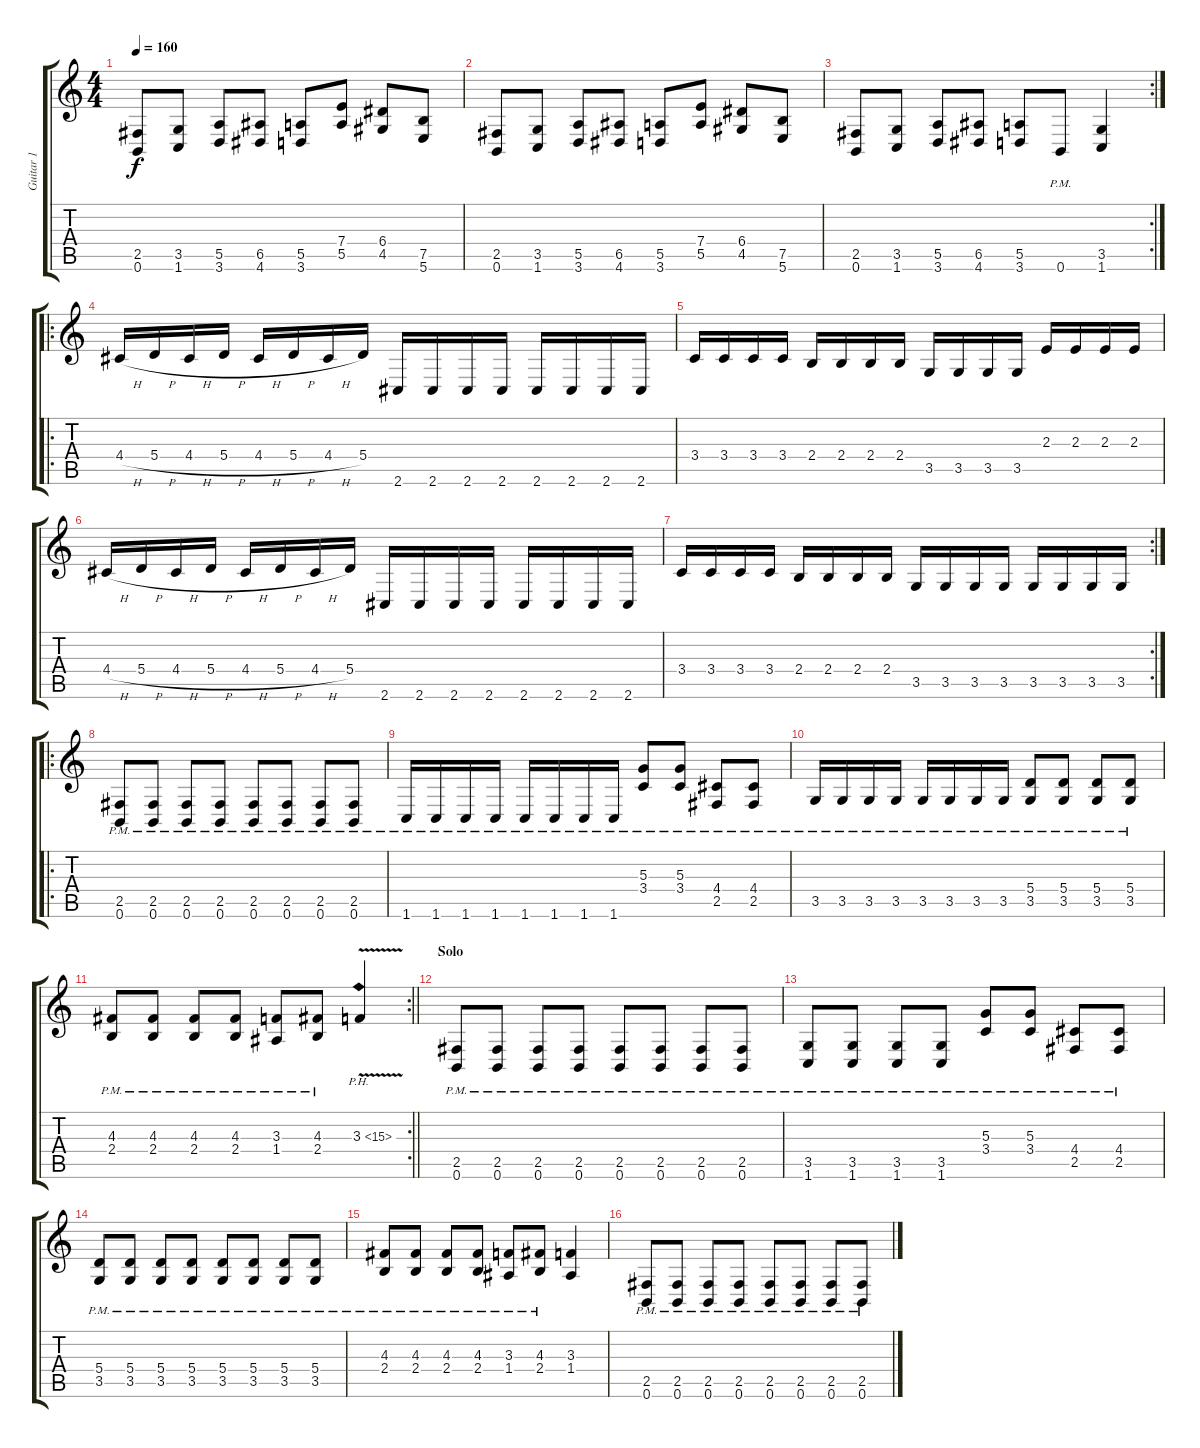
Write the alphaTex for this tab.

\track ("Guitar 1" "Guitar 1") {instrument distortionguitar}
\staff {score tabs}
\tuning (B3 Gb3 D3 A2 E2 B1) {hide}
\ts (4 4)
\tempo 160
\clef g2
\ks c
(2.5 0.6).8{dy f} (3.5 1.6).8 (5.5 3.6).8 (6.5 4.6).8 (5.5 3.6).8 (7.4 5.5).8 (6.4 4.5).8 (7.5 5.6).8 |
(2.5 0.6).8 (3.5 1.6).8 (5.5 3.6).8 (6.5 4.6).8 (5.5 3.6).8 (7.4 5.5).8 (6.4 4.5).8 (7.5 5.6).8 |
\rc 2
(2.5 0.6).8 (3.5 1.6).8 (5.5 3.6).8 (6.5 4.6).8 (5.5 3.6).8 0.6{pm}.8 (3.5 1.6).4 |
\ro
4.4{h}.16 5.4{h}.16 4.4{h}.16 5.4{h}.16 4.4{h}.16 5.4{h}.16 4.4{h}.16 5.4.16 2.6.16 2.6.16 2.6.16 2.6.16 2.6.16 2.6.16 2.6.16 2.6.16 |
3.4.16 3.4.16 3.4.16 3.4.16 2.4.16 2.4.16 2.4.16 2.4.16 3.5.16 3.5.16 3.5.16 3.5.16 2.3.16 2.3.16 2.3.16 2.3.16 |
4.4{h}.16 5.4{h}.16 4.4{h}.16 5.4{h}.16 4.4{h}.16 5.4{h}.16 4.4{h}.16 5.4.16 2.6.16 2.6.16 2.6.16 2.6.16 2.6.16 2.6.16 2.6.16 2.6.16 |
\rc 2
3.4.16 3.4.16 3.4.16 3.4.16 2.4.16 2.4.16 2.4.16 2.4.16 3.5.16 3.5.16 3.5.16 3.5.16 3.5.16 3.5.16 3.5.16 3.5.16 |
\ro
(2.5{pm} 0.6{pm}).8 (2.5{pm} 0.6{pm}).8 (2.5{pm} 0.6{pm}).8 (2.5{pm} 0.6{pm}).8 (2.5{pm} 0.6{pm}).8 (2.5{pm} 0.6{pm}).8 (2.5{pm} 0.6{pm}).8 (2.5{pm} 0.6{pm}).8 |
1.6{pm}.16 1.6{pm}.16 1.6{pm}.16 1.6{pm}.16 1.6{pm}.16 1.6{pm}.16 1.6{pm}.16 1.6{pm}.16 (5.3{pm} 3.4{pm}).8 (5.3{pm} 3.4{pm}).8 (4.4{pm} 2.5{pm}).8 (4.4{pm} 2.5{pm}).8 |
3.5{pm}.16 3.5{pm}.16 3.5{pm}.16 3.5{pm}.16 3.5{pm}.16 3.5{pm}.16 3.5{pm}.16 3.5{pm}.16 (5.4{pm} 3.5{pm}).8 (5.4{pm} 3.5{pm}).8 (5.4{pm} 3.5{pm}).8 (5.4{pm} 3.5{pm}).8 |
\rc 2
\barLineRight lightlight
(4.3{pm} 2.4{pm}).8 (4.3{pm} 2.4{pm}).8 (4.3{pm} 2.4{pm}).8 (4.3{pm} 2.4{pm}).8 (3.3{pm} 1.4{pm}).8 (4.3{pm} 2.4{pm}).8 3.3{ph 12 v}.4 |
\section ("" "Solo")
(2.5{pm} 0.6{pm}).8 (2.5{pm} 0.6{pm}).8 (2.5{pm} 0.6{pm}).8 (2.5{pm} 0.6{pm}).8 (2.5{pm} 0.6{pm}).8 (2.5{pm} 0.6{pm}).8 (2.5{pm} 0.6{pm}).8 (2.5{pm} 0.6{pm}).8 |
(3.5{pm} 1.6{pm}).8 (3.5{pm} 1.6{pm}).8 (3.5{pm} 1.6{pm}).8 (3.5{pm} 1.6{pm}).8 (5.3{pm} 3.4{pm}).8 (5.3{pm} 3.4{pm}).8 (4.4{pm} 2.5{pm}).8 (4.4{pm} 2.5{pm}).8 |
(5.4{pm} 3.5{pm}).8 (5.4{pm} 3.5{pm}).8 (5.4{pm} 3.5{pm}).8 (5.4{pm} 3.5{pm}).8 (5.4{pm} 3.5{pm}).8 (5.4{pm} 3.5{pm}).8 (5.4{pm} 3.5{pm}).8 (5.4{pm} 3.5{pm}).8 |
(4.3{pm} 2.4{pm}).8 (4.3{pm} 2.4{pm}).8 (4.3{pm} 2.4{pm}).8 (4.3{pm} 2.4{pm}).8 (3.3{pm} 1.4{pm}).8 (4.3{pm} 2.4{pm}).8 (3.3 1.4).4 |
(2.5{pm} 0.6{pm}).8 (2.5{pm} 0.6{pm}).8 (2.5{pm} 0.6{pm}).8 (2.5{pm} 0.6{pm}).8 (2.5{pm} 0.6{pm}).8 (2.5{pm} 0.6{pm}).8 (2.5{pm} 0.6{pm}).8 (2.5{pm} 0.6{pm}).8
